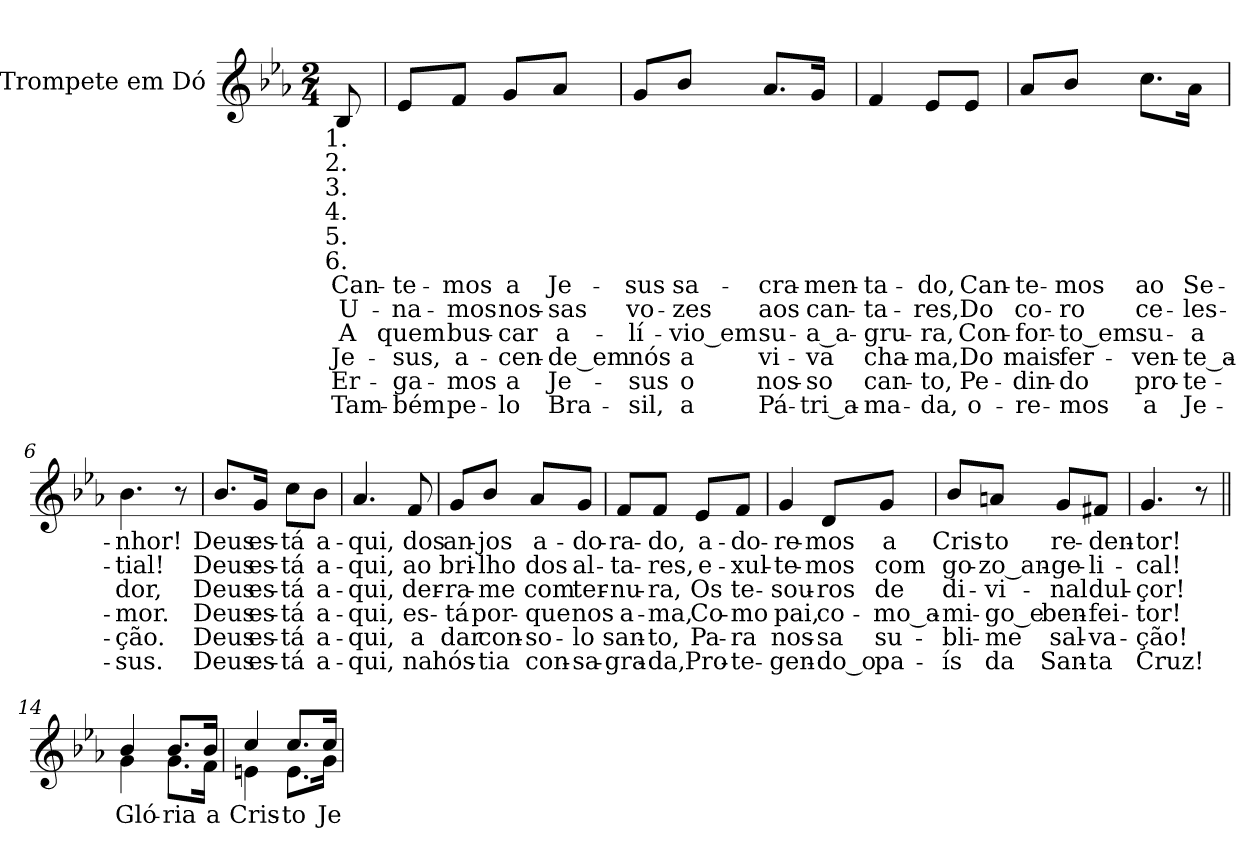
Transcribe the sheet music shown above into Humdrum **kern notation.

**kern	**text	**text	**text	**text	**text	**text
*part1	*part1	*part1	*part1	*part1	*part1	*part1
*staff1	*staff1	*staff1	*staff1	*staff1	*staff1	*staff1
*I"Trompete em Dó	*	*	*	*	*	*
!!LO:PB:g=z
*clefG2	*	*	*	*	*	*
*k[b-e-a-]	*	*	*	*	*	*
*E-:	*	*	*	*	*	*
*M2/4	*	*	*	*	*	*
*MM50	*	*	*	*	*	*
=1	=1	=1	=1	=1	=1	=1
!LO:TX:b:cj:t=1.	!	!	!	!	!	!
!LO:TX:b:cj:t=2.	!	!	!	!	!	!
!LO:TX:b:cj:t=3.	!	!	!	!	!	!
!LO:TX:b:cj:t=4.	!	!	!	!	!	!
!LO:TX:b:cj:t=5.	!	!	!	!	!	!
!LO:TX:b:cj:t=6.	!	!	!	!	!	!
!	!LO:LY:b:color=#000000	!LO:LY:b:color=#000000	!LO:LY:b:color=#000000	!LO:LY:b:color=#000000	!LO:LY:b:color=#000000	!LO:LY:b:color=#000000
8B-i/	Can-	U-	A	Je-	Er-	Tam-
=2	=2	=2	=2	=2	=2	=2
!	!LO:LY:b:color=#000000	!LO:LY:b:color=#000000	!LO:LY:b:color=#000000	!LO:LY:b:color=#000000	!LO:LY:b:color=#000000	!LO:LY:b:color=#000000
8e-i/L	-te-	-na-	quem	-sus,	-ga-	-bém
!	!LO:LY:b:color=#000000	!LO:LY:b:color=#000000	!LO:LY:b:color=#000000	!LO:LY:b:color=#000000	!LO:LY:b:color=#000000	!LO:LY:b:color=#000000
8fi/J	-mos	-mos	bus-	a-	-mos	pe-
!	!LO:LY:b:color=#000000	!LO:LY:b:color=#000000	!LO:LY:b:color=#000000	!LO:LY:b:color=#000000	!LO:LY:b:color=#000000	!LO:LY:b:color=#000000
8gi/L	a	nos-	-car	-cen-	a	-lo
!	!LO:LY:b:color=#000000	!LO:LY:b:color=#000000	!LO:LY:b:color=#000000	!LO:LY:b:color=#000000	!LO:LY:b:color=#000000	!LO:LY:b:color=#000000
8a-i/J	Je-	-sas	a-	-de_em	Je-	Bra-
=3	=3	=3	=3	=3	=3	=3
!	!LO:LY:b:color=#000000	!LO:LY:b:color=#000000	!LO:LY:b:color=#000000	!LO:LY:b:color=#000000	!LO:LY:b:color=#000000	!LO:LY:b:color=#000000
8gi/L	-sus	vo-	-lí-	nós	-sus	-sil,
!	!LO:LY:b:color=#000000	!LO:LY:b:color=#000000	!LO:LY:b:color=#000000	!LO:LY:b:color=#000000	!LO:LY:b:color=#000000	!LO:LY:b:color=#000000
8b-i/J	sa-	-zes	-vio_em	a	o	a
!	!LO:LY:b:color=#000000	!LO:LY:b:color=#000000	!LO:LY:b:color=#000000	!LO:LY:b:color=#000000	!LO:LY:b:color=#000000	!LO:LY:b:color=#000000
8.a-i/L	-cra-	aos	su-	vi-	nos-	Pá-
!	!LO:LY:b:color=#000000	!LO:LY:b:color=#000000	!LO:LY:b:color=#000000	!LO:LY:b:color=#000000	!LO:LY:b:color=#000000	!LO:LY:b:color=#000000
16gi/Jk	-men-	can-	-a_a-	-va	-so	-tri_a-
=4	=4	=4	=4	=4	=4	=4
!	!LO:LY:b:color=#000000	!LO:LY:b:color=#000000	!LO:LY:b:color=#000000	!LO:LY:b:color=#000000	!LO:LY:b:color=#000000	!LO:LY:b:color=#000000
4fi/	-ta-	-ta-	-gru-	cha-	can-	-ma-
!	!LO:LY:b:color=#000000	!LO:LY:b:color=#000000	!LO:LY:b:color=#000000	!LO:LY:b:color=#000000	!LO:LY:b:color=#000000	!LO:LY:b:color=#000000
8e-i/L	-do,	-res,	-ra,	-ma,	-to,	-da,
!	!LO:LY:b:color=#000000	!LO:LY:b:color=#000000	!LO:LY:b:color=#000000	!LO:LY:b:color=#000000	!LO:LY:b:color=#000000	!LO:LY:b:color=#000000
8e-i/J	Can-	Do	Con-	Do	Pe-	o-
=5	=5	=5	=5	=5	=5	=5
!	!LO:LY:b:color=#000000	!LO:LY:b:color=#000000	!LO:LY:b:color=#000000	!LO:LY:b:color=#000000	!LO:LY:b:color=#000000	!LO:LY:b:color=#000000
8a-i/L	-te-	co-	-for-	mais	-din-	-re-
!	!LO:LY:b:color=#000000	!LO:LY:b:color=#000000	!LO:LY:b:color=#000000	!LO:LY:b:color=#000000	!LO:LY:b:color=#000000	!LO:LY:b:color=#000000
8b-i/J	-mos	-ro	-to_em	fer-	-do	-mos
!	!LO:LY:b:color=#000000	!LO:LY:b:color=#000000	!LO:LY:b:color=#000000	!LO:LY:b:color=#000000	!LO:LY:b:color=#000000	!LO:LY:b:color=#000000
8.cci\L	ao	ce-	su-	-ven-	pro-	a
!	!LO:LY:b:color=#000000	!LO:LY:b:color=#000000	!LO:LY:b:color=#000000	!LO:LY:b:color=#000000	!LO:LY:b:color=#000000	!LO:LY:b:color=#000000
16a-i\Jk	Se-	-les-	-a	-te_a-	-te-	Je-
=6	=6	=6	=6	=6	=6	=6
!	!LO:LY:b:color=#000000	!LO:LY:b:color=#000000	!LO:LY:b:color=#000000	!LO:LY:b:color=#000000	!LO:LY:b:color=#000000	!LO:LY:b:color=#000000
4.b-i\	-nhor!	-tial!	dor,	-mor.	-ção.	-sus.
8r	.	.	.	.	.	.
!!LO:LB:g=z
=7	=7	=7	=7	=7	=7	=7
!	!LO:LY:b:color=#000000	!LO:LY:b:color=#000000	!LO:LY:b:color=#000000	!LO:LY:b:color=#000000	!LO:LY:b:color=#000000	!LO:LY:b:color=#000000
8.b-i/L	Deus	Deus	Deus	Deus	Deus	Deus
!	!LO:LY:b:color=#000000	!LO:LY:b:color=#000000	!LO:LY:b:color=#000000	!LO:LY:b:color=#000000	!LO:LY:b:color=#000000	!LO:LY:b:color=#000000
16gi/Jk	es-	es-	es-	es-	es-	es-
!	!LO:LY:b:color=#000000	!LO:LY:b:color=#000000	!LO:LY:b:color=#000000	!LO:LY:b:color=#000000	!LO:LY:b:color=#000000	!LO:LY:b:color=#000000
8cci\L	-tá	-tá	-tá	-tá	-tá	-tá
!	!LO:LY:b:color=#000000	!LO:LY:b:color=#000000	!LO:LY:b:color=#000000	!LO:LY:b:color=#000000	!LO:LY:b:color=#000000	!LO:LY:b:color=#000000
8b-i\J	a-	a-	a-	a-	a-	a-
=8	=8	=8	=8	=8	=8	=8
!	!LO:LY:b:color=#000000	!LO:LY:b:color=#000000	!LO:LY:b:color=#000000	!LO:LY:b:color=#000000	!LO:LY:b:color=#000000	!LO:LY:b:color=#000000
4.a-i/	-qui,	-qui,	-qui,	-qui,	-qui,	-qui,
!	!LO:LY:b:color=#000000	!LO:LY:b:color=#000000	!LO:LY:b:color=#000000	!LO:LY:b:color=#000000	!LO:LY:b:color=#000000	!LO:LY:b:color=#000000
8fi/	dos	ao	der-	es-	a	na
=9	=9	=9	=9	=9	=9	=9
!	!LO:LY:b:color=#000000	!LO:LY:b:color=#000000	!LO:LY:b:color=#000000	!LO:LY:b:color=#000000	!LO:LY:b:color=#000000	!LO:LY:b:color=#000000
8gi/L	an-	bri-	-ra-	-tá	dar	hós-
!	!LO:LY:b:color=#000000	!LO:LY:b:color=#000000	!LO:LY:b:color=#000000	!LO:LY:b:color=#000000	!LO:LY:b:color=#000000	!LO:LY:b:color=#000000
8b-i/J	-jos	-lho	-me	por-	con-	-tia
!	!LO:LY:b:color=#000000	!LO:LY:b:color=#000000	!LO:LY:b:color=#000000	!LO:LY:b:color=#000000	!LO:LY:b:color=#000000	!LO:LY:b:color=#000000
8a-i/L	a-	dos	com	-que	-so-	con-
!	!LO:LY:b:color=#000000	!LO:LY:b:color=#000000	!LO:LY:b:color=#000000	!LO:LY:b:color=#000000	!LO:LY:b:color=#000000	!LO:LY:b:color=#000000
8gi/J	-do-	al-	ter-	nos	-lo	-sa-
=10	=10	=10	=10	=10	=10	=10
!	!LO:LY:b:color=#000000	!LO:LY:b:color=#000000	!LO:LY:b:color=#000000	!LO:LY:b:color=#000000	!LO:LY:b:color=#000000	!LO:LY:b:color=#000000
8fi/L	-ra-	-ta-	-nu-	a-	san-	-gra-
!	!LO:LY:b:color=#000000	!LO:LY:b:color=#000000	!LO:LY:b:color=#000000	!LO:LY:b:color=#000000	!LO:LY:b:color=#000000	!LO:LY:b:color=#000000
8fi/J	-do,	-res,	-ra,	-ma,	-to,	-da,
!	!LO:LY:b:color=#000000	!LO:LY:b:color=#000000	!LO:LY:b:color=#000000	!LO:LY:b:color=#000000	!LO:LY:b:color=#000000	!LO:LY:b:color=#000000
8e-i/L	a-	e-	Os	Co-	Pa-	Pro-
!	!LO:LY:b:color=#000000	!LO:LY:b:color=#000000	!LO:LY:b:color=#000000	!LO:LY:b:color=#000000	!LO:LY:b:color=#000000	!LO:LY:b:color=#000000
8fi/J	-do-	-xul-	te-	-mo	-ra	-te-
=11	=11	=11	=11	=11	=11	=11
!	!LO:LY:b:color=#000000	!LO:LY:b:color=#000000	!LO:LY:b:color=#000000	!LO:LY:b:color=#000000	!LO:LY:b:color=#000000	!LO:LY:b:color=#000000
4gi/	-re-	-te-	-sou-	pai,	nos-	-gen-
!	!LO:LY:b:color=#000000	!LO:LY:b:color=#000000	!LO:LY:b:color=#000000	!LO:LY:b:color=#000000	!LO:LY:b:color=#000000	!LO:LY:b:color=#000000
8di/L	-mos	-mos	-ros	co-	-sa	-do_o
!	!LO:LY:b:color=#000000	!LO:LY:b:color=#000000	!LO:LY:b:color=#000000	!LO:LY:b:color=#000000	!LO:LY:b:color=#000000	!LO:LY:b:color=#000000
8gi/J	a	com	de	-mo_a-	su-	pa-
=12	=12	=12	=12	=12	=12	=12
!	!LO:LY:b:color=#000000	!LO:LY:b:color=#000000	!LO:LY:b:color=#000000	!LO:LY:b:color=#000000	!LO:LY:b:color=#000000	!LO:LY:b:color=#000000
8b-i/L	Cris-	go-	di-	-mi-	-bli-	-ís
!	!LO:LY:b:color=#000000	!LO:LY:b:color=#000000	!LO:LY:b:color=#000000	!LO:LY:b:color=#000000	!LO:LY:b:color=#000000	!LO:LY:b:color=#000000
8ani/J	-to	-zo_an-	-vi-	-go_e	-me	da
!	!LO:LY:b:color=#000000	!LO:LY:b:color=#000000	!LO:LY:b:color=#000000	!LO:LY:b:color=#000000	!LO:LY:b:color=#000000	!LO:LY:b:color=#000000
8gi/L	re-	-ge-	-nal	ben-	sal-	San-
!	!LO:LY:b:color=#000000	!LO:LY:b:color=#000000	!LO:LY:b:color=#000000	!LO:LY:b:color=#000000	!LO:LY:b:color=#000000	!LO:LY:b:color=#000000
8f#Xi/J	-den-	-li-	dul-	-fei-	-va-	-ta
!!LO:LB:g=z
=13	=13	=13	=13	=13	=13	=13
!	!LO:LY:b:color=#000000	!LO:LY:b:color=#000000	!LO:LY:b:color=#000000	!LO:LY:b:color=#000000	!LO:LY:b:color=#000000	!LO:LY:b:color=#000000
4.gi/	-tor!	-cal!	-çor!	-tor!	-ção!	Cruz!
8r	.	.	.	.	.	.
=14||	=14||	=14||	=14||	=14||	=14||	=14||
!	!LO:LY:b:color=#000000	!	!	!	!	!
*^	*	*	*	*	*	*
4b-i/	4gi\	Gló-	.	.	.	.	.
!	!	!LO:LY:b:color=#000000	!	!	!	!	!
8.b-i/L	8.gi\L	-ria	.	.	.	.	.
!	!	!LO:LY:b:color=#000000	!	!	!	!	!
16b-i/Jk	16fi\Jk	a	.	.	.	.	.
=15	=15	=15	=15	=15	=15	=15	=15
!	!	!LO:LY:b:color=#000000	!	!	!	!	!
4cci/	4eni\	Cris-	.	.	.	.	.
!	!	!LO:LY:b:color=#000000	!	!	!	!	!
8.cci/L	8.ei\L	-to	.	.	.	.	.
!	!	!LO:LY:b:color=#000000	!	!	!	!	!
16cci/Jk	16gi\Jk	Je-	.	.	.	.	.
*v	*v	*	*	*	*	*	*
=	=	=	=	=	=	=
*-	*-	*-	*-	*-	*-	*-
